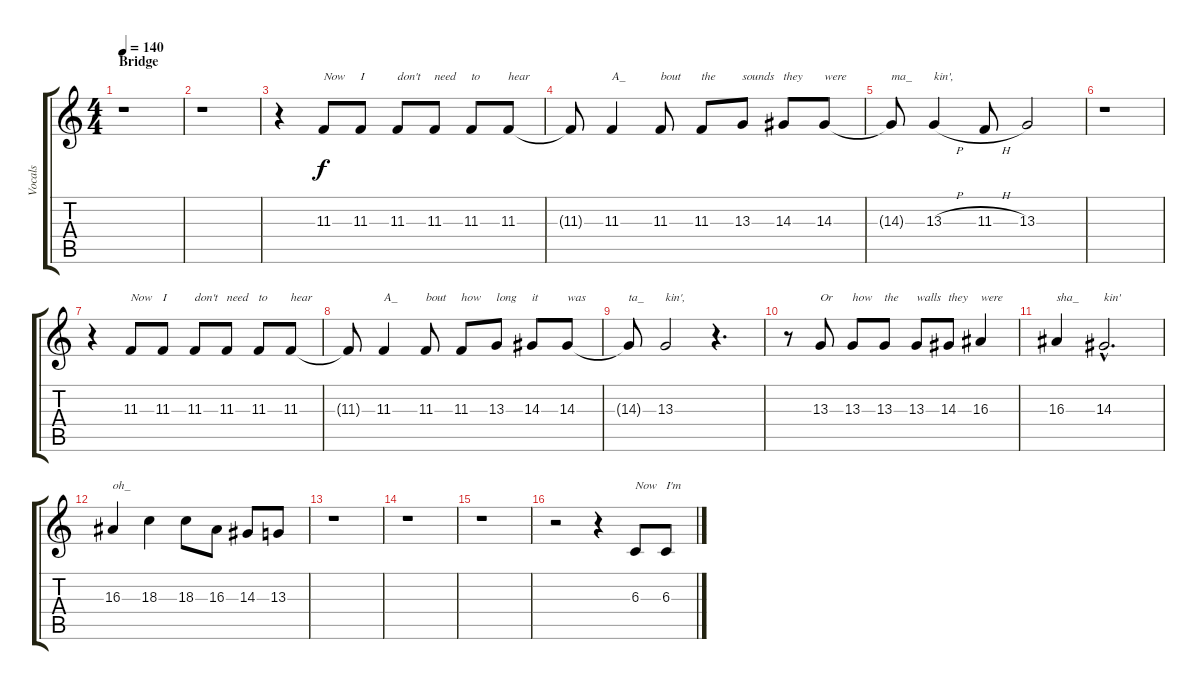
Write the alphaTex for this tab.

\track ("Vocals" "Vocals") {instrument trumpet}
\staff {score tabs}
\tuning (Eb4 Bb3 Gb3 Db3 Ab2 Eb2) {hide}
\ts (4 4)
\section ("" "Bridge")
\tempo 140
\clef g2
\ks c
r.1{dy f} |
r.1 |
r.4 11.3.8{txt "Now"} 11.3.8{txt "I"} 11.3.8{txt "don't"} 11.3.8{txt "need"} 11.3.8{txt "to"} 11.3.8{txt "hear"} |
11.3{t}.8 11.3.4{txt "A_"} 11.3.8{txt "bout"} 11.3.8{txt "the"} 13.3.8{txt "sounds"} 14.3.8{txt "they"} 14.3.8{txt "were"} |
14.3{t}.8{txt "ma_"} 13.3{h}.4{txt "kin',"} 11.3{h}.8 13.3.2 |
r.1 |
r.4 11.3.8{txt "Now"} 11.3.8{txt "I"} 11.3.8{txt "don't"} 11.3.8{txt "need"} 11.3.8{txt "to"} 11.3.8{txt "hear"} |
11.3{t}.8 11.3.4{txt "A_"} 11.3.8{txt "bout"} 11.3.8{txt "how"} 13.3.8{txt "long"} 14.3.8{txt "it"} 14.3.8{txt "was"} |
14.3{t}.8{txt "ta_"} 13.3.2{txt "kin',"} r.4{d} |
r.8 13.3.8{txt "Or"} 13.3.8{txt "how"} 13.3.8{txt "the"} 13.3.8{txt "walls"} 14.3.8{txt "they"} 16.3.4{txt "were"} |
16.3.4{txt "sha_"} 14.3{hac}.2{d txt "kin'"} |
16.3.4{txt "oh_"} 18.3.4 18.3.8 16.3.8 14.3.8 13.3.8 |
r.1 |
r.1 |
r.1 |
r.2 r.4 6.3.8{txt "Now"} 6.3.8{txt "I'm"}
